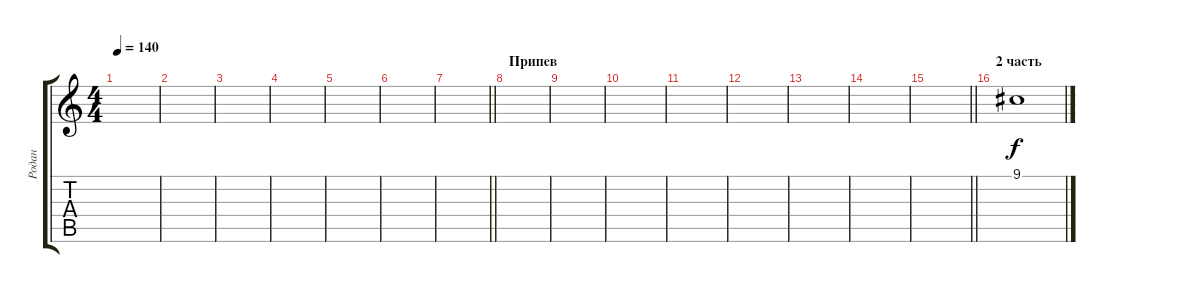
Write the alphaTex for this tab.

\track ("Родан" "Родан") {instrument lead3calliope}
\staff {score tabs}
\tuning (E4 B3 G3 D3 A2 E2) {hide}
\ts (4 4)
\tempo 140
\clef g2
\ks c
|
|
|
|
|
|
\barLineRight lightlight
|
\section ("" "Припев")
|
|
|
|
|
|
|
\barLineRight lightlight
|
\section ("" "2 часть")
9.1.1
